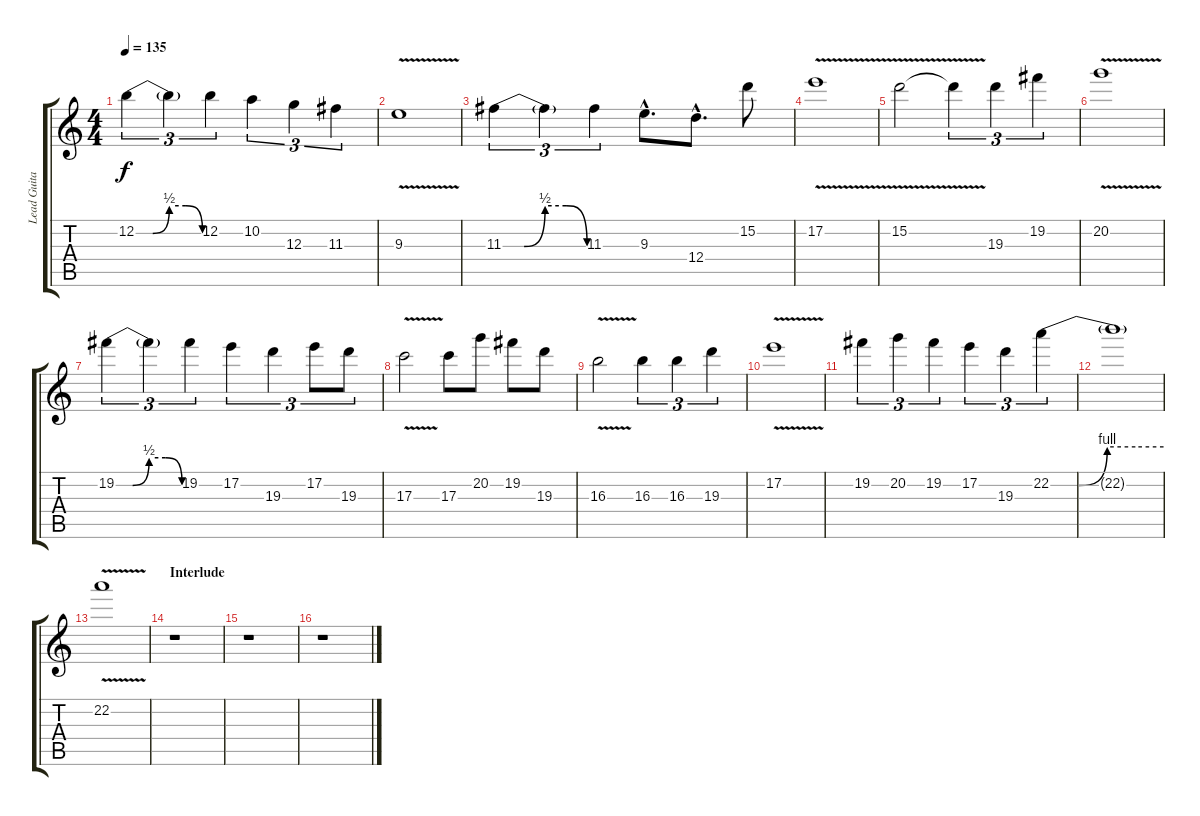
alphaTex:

\track ("Lead Guitar" "Lead Guita") {instrument distortionguitar}
\staff {score tabs}
\tuning (E4 B3 G3 D3 A2 E2) {hide}
\ts (4 4)
\tempo 135
\clef g2
\ks c
12.2{be (custom 0 0 15 0 30 2 45 2 60 0)}.4{tu (3 2) dy f} 12.2{t}.4{tu (3 2)} 12.2.4{tu (3 2)} 10.2.4{tu (3 2)} 12.3.4{tu (3 2)} 11.3.4{tu (3 2)} |
9.3{v}.1 |
11.3{be (custom 0 0 15 0 30 2 45 2 60 0)}.4{tu (3 2)} 11.3{t}.4{tu (3 2)} 11.3.4{tu (3 2)} 9.3{hac}.8{d} 12.4{hac}.8{d} 15.2.8 |
17.2{v}.1 |
15.2{v}.2 15.2{t}.4{tu (3 2)} 19.3.4{tu (3 2)} 19.2.4{tu (3 2)} |
20.2{v}.1 |
19.2{be (custom 0 0 15 0 30 2 45 2 60 0)}.4{tu (3 2)} 19.2{t}.4{tu (3 2)} 19.2.4{tu (3 2)} 17.2.4{tu (3 2)} 19.3.4{tu (3 2)} 17.2.8{tu (3 2)} 19.3.8{tu (3 2)} |
17.3{v}.2 17.3.8 20.2.8 19.2.8 19.3.8 |
16.3{v}.2 16.3.4{tu (3 2)} 16.3.4{tu (3 2)} 19.3.4{tu (3 2)} |
17.2{v}.1 |
19.2.4{tu (3 2)} 20.2.4{tu (3 2)} 19.2.4{tu (3 2)} 17.2.4{tu (3 2)} 19.3.4{tu (3 2)} 22.2{be (custom 0 0 15 0 30 4 45 4 60 4)}.4{tu (3 2)} |
22.2{t}.1 |
22.2{v}.1 |
\section ("" "Interlude")
r.1 |
r.1 |
r.1
